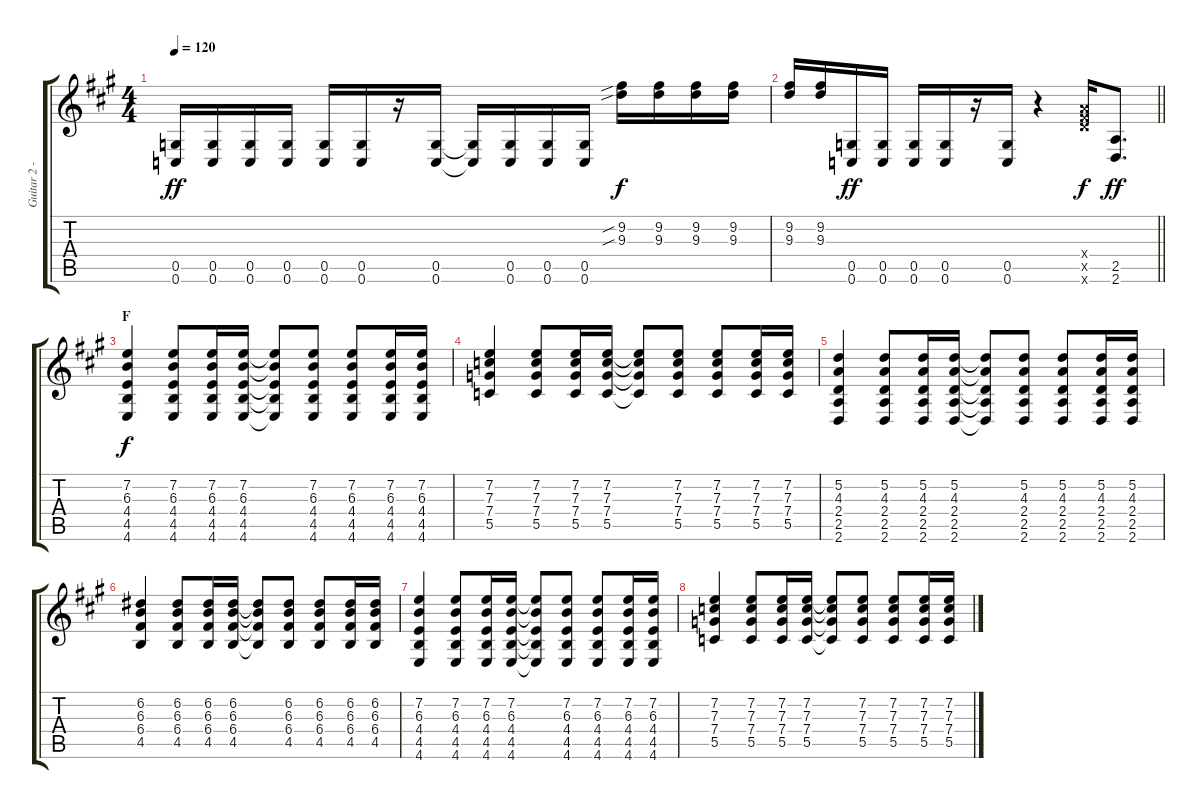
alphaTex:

\track ("Guitar 2 - Uruha" "Guitar 2 -") {instrument overdrivenguitar}
\staff {score tabs}
\tuning (D4 A3 F3 C3 G2 C2) {hide}
\ts (4 4)
\tempo 120
\clef g2
\ks a
(0.5 0.6).16{dy ff} (0.5 0.6).16 (0.5 0.6).16 (0.5 0.6).16 (0.5 0.6).16 (0.5 0.6).16 r.16 (0.5 0.6).16 (0.5{t} 0.6{t}).16 (0.5 0.6).16 (0.5 0.6).16 (0.5 0.6).16 (9.2{sib} 9.3{sib}).16{dy f} (9.2 9.3).16 (9.2 9.3).16 (9.2 9.3).16 |
\barLineRight lightlight
(9.2 9.3).16 (9.2 9.3).16 (0.5 0.6).16{dy ff} (0.5 0.6).16 (0.5 0.6).16 (0.5 0.6).16 r.16 (0.5 0.6).16 r.4 (9.4{x} 11.5{x} 14.6{x}).16{dy f} (2.5 2.6).8{d dy ff} |
\section ("" "F")
(7.2 6.3 4.4 4.5 4.6).4{dy f} (7.2 6.3 4.4 4.5 4.6).8 (7.2 6.3 4.4 4.5 4.6).16 (7.2 6.3 4.4 4.5 4.6).16 (7.2{t} 6.3{t} 4.4{t} 4.5{t} 4.6{t}).8 (7.2 6.3 4.4 4.5 4.6).8 (7.2 6.3 4.4 4.5 4.6).8 (7.2 6.3 4.4 4.5 4.6).16 (7.2 6.3 4.4 4.5 4.6).16 |
(7.2 7.3 7.4 5.5).4 (7.2 7.3 7.4 5.5).8 (7.2 7.3 7.4 5.5).16 (7.2 7.3 7.4 5.5).16 (7.2{t} 7.3{t} 7.4{t} 5.5{t}).8 (7.2 7.3 7.4 5.5).8 (7.2 7.3 7.4 5.5).8 (7.2 7.3 7.4 5.5).16 (7.2 7.3 7.4 5.5).16 |
(5.2 4.3 2.4 2.5 2.6).4 (5.2 4.3 2.4 2.5 2.6).8 (5.2 4.3 2.4 2.5 2.6).16 (5.2 4.3 2.4 2.5 2.6).16 (5.2{t} 4.3{t} 2.4{t} 2.5{t} 2.6{t}).8 (5.2 4.3 2.4 2.5 2.6).8 (5.2 4.3 2.4 2.5 2.6).8 (5.2 4.3 2.4 2.5 2.6).16 (5.2 4.3 2.4 2.5 2.6).16 |
(6.2 6.3 6.4 4.5).4 (6.2 6.3 6.4 4.5).8 (6.2 6.3 6.4 4.5).16 (6.2 6.3 6.4 4.5).16 (6.2{t} 6.3{t} 6.4{t} 4.5{t}).8 (6.2 6.3 6.4 4.5).8 (6.2 6.3 6.4 4.5).8 (6.2 6.3 6.4 4.5).16 (6.2 6.3 6.4 4.5).16 |
(7.2 6.3 4.4 4.5 4.6).4 (7.2 6.3 4.4 4.5 4.6).8 (7.2 6.3 4.4 4.5 4.6).16 (7.2 6.3 4.4 4.5 4.6).16 (7.2{t} 6.3{t} 4.4{t} 4.5{t} 4.6{t}).8 (7.2 6.3 4.4 4.5 4.6).8 (7.2 6.3 4.4 4.5 4.6).8 (7.2 6.3 4.4 4.5 4.6).16 (7.2 6.3 4.4 4.5 4.6).16 |
(7.2 7.3 7.4 5.5).4 (7.2 7.3 7.4 5.5).8 (7.2 7.3 7.4 5.5).16 (7.2 7.3 7.4 5.5).16 (7.2{t} 7.3{t} 7.4{t} 5.5{t}).8 (7.2 7.3 7.4 5.5).8 (7.2 7.3 7.4 5.5).8 (7.2 7.3 7.4 5.5).16 (7.2 7.3 7.4 5.5).16
